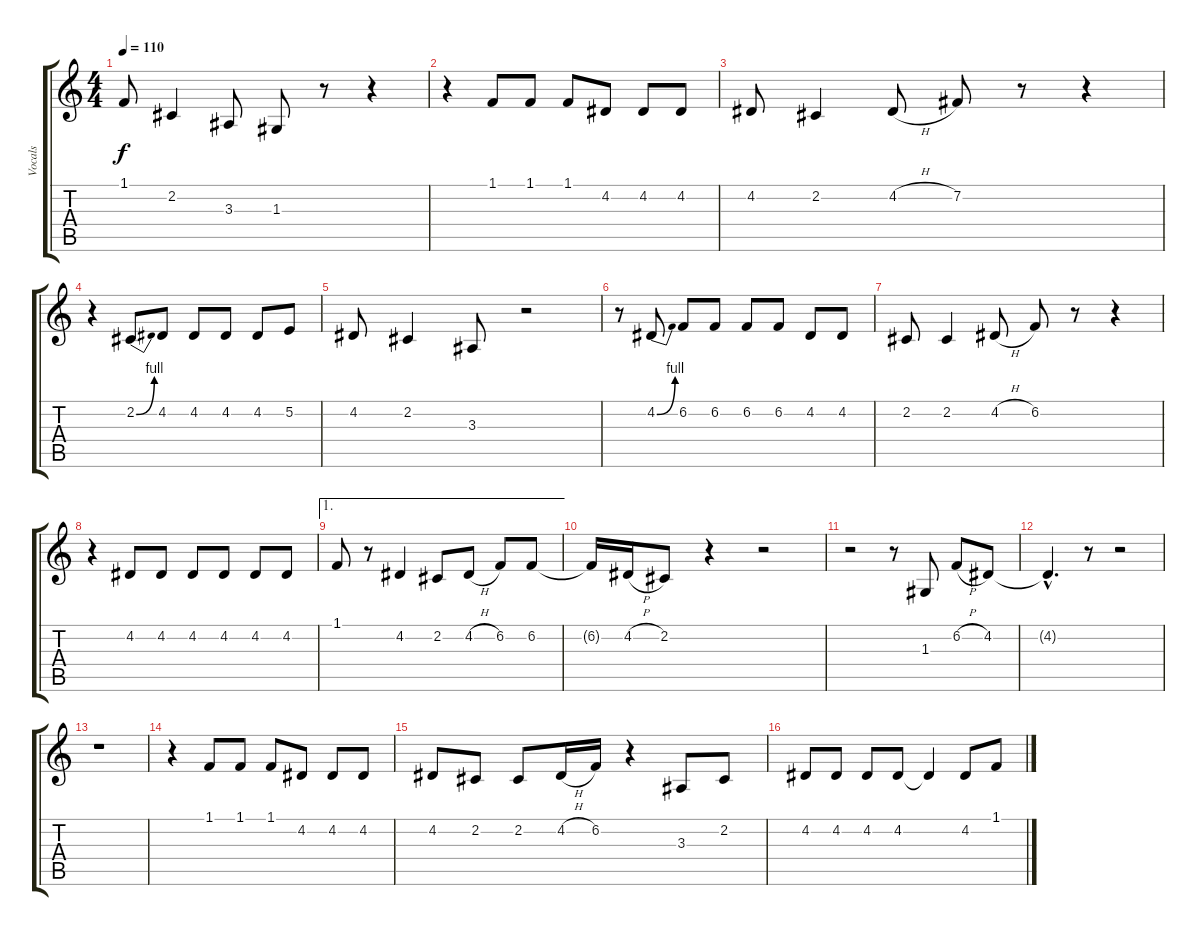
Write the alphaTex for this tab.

\track ("Vocals" "Vocals") {instrument altosax}
\staff {score tabs}
\tuning (E4 B3 G3 D3 A2 E2) {hide}
\ts (4 4)
\tempo 110
\clef g2
\ks c
1.1.8{dy f} 2.2.4 3.3.8 1.3.8 r.8 r.4 |
r.4 1.1.8 1.1.8 1.1.8 4.2.8 4.2.8 4.2.8 |
4.2.8 2.2.4 4.2{h}.8 7.2.8 r.8 r.4 |
r.4 2.2{be (bend 0 0 60 4)}.8 4.2.8 4.2.8 4.2.8 4.2.8 5.2.8 |
4.2.8 2.2.4 3.3.8 r.2 |
r.8 4.2{be (bend 0 0 60 4)}.8 6.2.8 6.2.8 6.2.8 6.2.8 4.2.8 4.2.8 |
2.2.8 2.2.4 4.2{h}.8 6.2.8 r.8 r.4 |
r.4 4.2.8 4.2.8 4.2.8 4.2.8 4.2.8 4.2.8 |
\ae 1
1.1.8 r.8 4.2.4 2.2.8 4.2{h}.8 6.2.8 6.2.8 |
6.2{t}.16 4.2{h}.16 2.2.8 r.4 r.2 |
r.2 r.8 1.3.8 6.2{h}.8 4.2.8 |
4.2{hac t}.4{d} r.8 r.2 |
r.1 |
r.4 1.1.8 1.1.8 1.1.8 4.2.8 4.2.8 4.2.8 |
4.2.8 2.2.8 2.2.8 4.2{h}.16 6.2.16 r.4 3.3.8 2.2.8 |
4.2.8 4.2.8 4.2.8 4.2.8 4.2{t}.4 4.2.8 1.1.8
